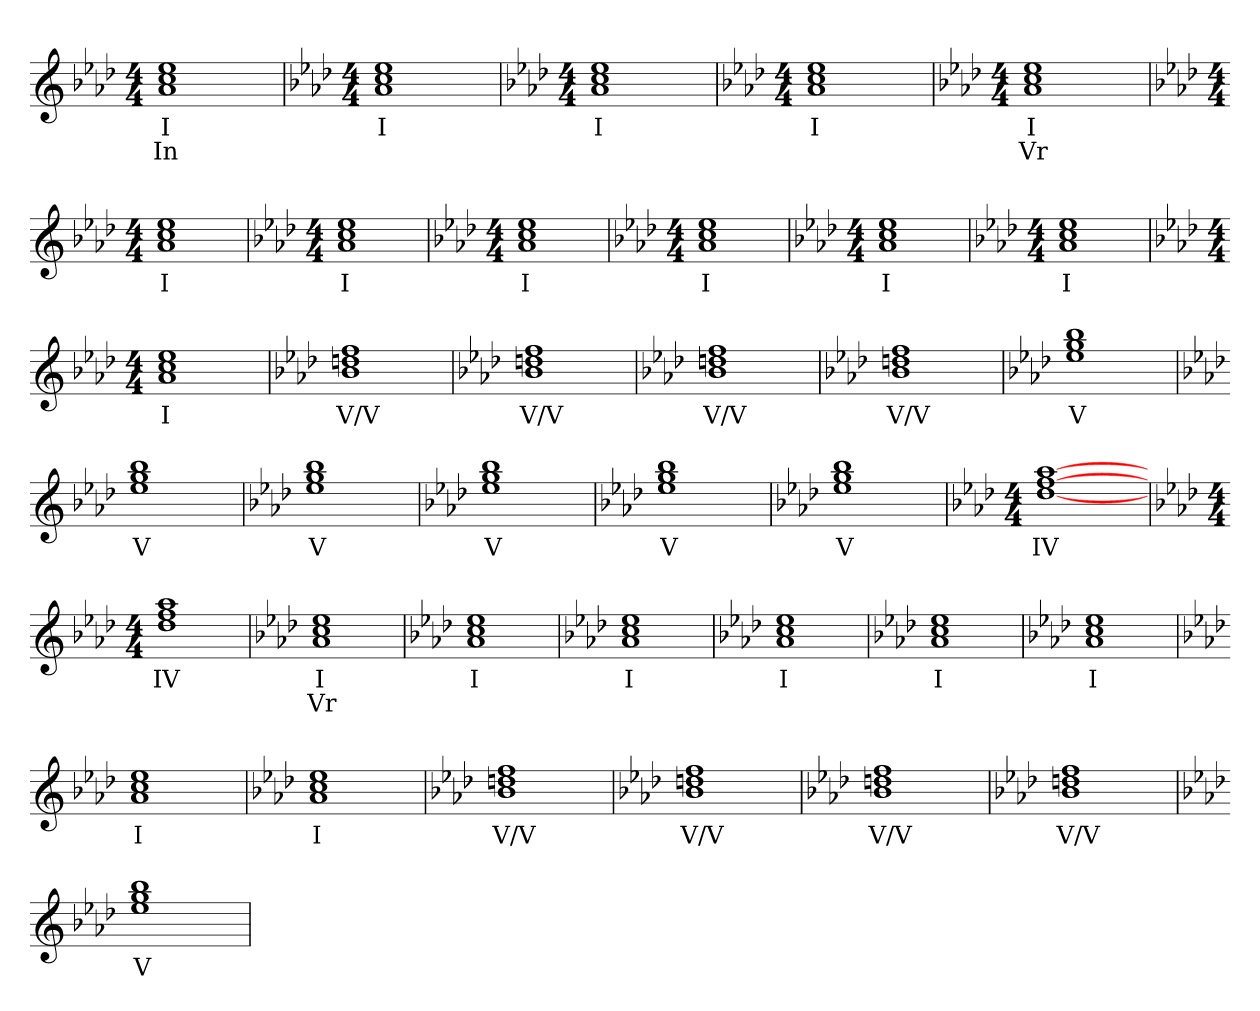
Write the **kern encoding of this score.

**kern	**text	**text
*part1	*part1	*part1
*staff1	*staff1	*staff1
*k[b-e-a-d-]	*	*
*A-:	*	*
*M4/4	*	*
=	=	=
1a- 1cc 1ee-	I	In
=	=	=
*k[b-e-a-d-]	*	*
*A-:	*	*
*M4/4	*	*
1a- 1cc 1ee-	I	.
=	=	=
*k[b-e-a-d-]	*	*
*A-:	*	*
*M4/4	*	*
1a- 1cc 1ee-	I	.
=	=	=
*k[b-e-a-d-]	*	*
*A-:	*	*
*M4/4	*	*
1a- 1cc 1ee-	I	.
=	=	=
*k[b-e-a-d-]	*	*
*A-:	*	*
*M4/4	*	*
1a- 1cc 1ee-	I	Vr
=	=	=
*k[b-e-a-d-]	*	*
*A-:	*	*
*M4/4	*	*
1a- 1cc 1ee-	I	.
=	=	=
*k[b-e-a-d-]	*	*
*A-:	*	*
*M4/4	*	*
1a- 1cc 1ee-	I	.
=	=	=
*k[b-e-a-d-]	*	*
*A-:	*	*
*M4/4	*	*
1a- 1cc 1ee-	I	.
=	=	=
*k[b-e-a-d-]	*	*
*A-:	*	*
*M4/4	*	*
1a- 1cc 1ee-	I	.
=	=	=
*k[b-e-a-d-]	*	*
*A-:	*	*
*M4/4	*	*
1a- 1cc 1ee-	I	.
=	=	=
*k[b-e-a-d-]	*	*
*A-:	*	*
*M4/4	*	*
1a- 1cc 1ee-	I	.
=	=	=
*k[b-e-a-d-]	*	*
*A-:	*	*
*M4/4	*	*
1a- 1cc 1ee-	I	.
=	=	=
*k[b-e-a-d-]	*	*
*A-:	*	*
1b- 1ddn 1ff	V/V	.
=	=	=
*k[b-e-a-d-]	*	*
*A-:	*	*
1b- 1ddn 1ff	V/V	.
=	=	=
*k[b-e-a-d-]	*	*
*A-:	*	*
1b- 1ddn 1ff	V/V	.
=	=	=
*k[b-e-a-d-]	*	*
*A-:	*	*
1b- 1ddn 1ff	V/V	.
=	=	=
*k[b-e-a-d-]	*	*
*A-:	*	*
1ee- 1gg 1bb-	V	.
=	=	=
*k[b-e-a-d-]	*	*
*A-:	*	*
1ee- 1gg 1bb-	V	.
=	=	=
*k[b-e-a-d-]	*	*
*A-:	*	*
1ee- 1gg 1bb-	V	.
=	=	=
*k[b-e-a-d-]	*	*
*A-:	*	*
1ee- 1gg 1bb-	V	.
=	=	=
*k[b-e-a-d-]	*	*
*A-:	*	*
1ee- 1gg 1bb-	V	.
=	=	=
*k[b-e-a-d-]	*	*
*A-:	*	*
1ee- 1gg 1bb-	V	.
=	=	=
*k[b-e-a-d-]	*	*
*A-:	*	*
*M4/4	*	*
[1dd- [1ff [1aa-	IV	.
=	=	=
*k[b-e-a-d-]	*	*
*A-:	*	*
*M4/4	*	*
1dd- 1ff 1aa-	IV	.
=	=	=
*k[b-e-a-d-]	*	*
*A-:	*	*
1a- 1cc 1ee-	I	Vr
=	=	=
*k[b-e-a-d-]	*	*
*A-:	*	*
1a- 1cc 1ee-	I	.
=	=	=
*k[b-e-a-d-]	*	*
*A-:	*	*
1a- 1cc 1ee-	I	.
=	=	=
*k[b-e-a-d-]	*	*
*A-:	*	*
1a- 1cc 1ee-	I	.
=	=	=
*k[b-e-a-d-]	*	*
*A-:	*	*
1a- 1cc 1ee-	I	.
=	=	=
*k[b-e-a-d-]	*	*
*A-:	*	*
1a- 1cc 1ee-	I	.
=	=	=
*k[b-e-a-d-]	*	*
*A-:	*	*
1a- 1cc 1ee-	I	.
=	=	=
*k[b-e-a-d-]	*	*
*A-:	*	*
1a- 1cc 1ee-	I	.
=	=	=
*k[b-e-a-d-]	*	*
*A-:	*	*
1b- 1ddn 1ff	V/V	.
=	=	=
*k[b-e-a-d-]	*	*
*A-:	*	*
1b- 1ddn 1ff	V/V	.
=	=	=
*k[b-e-a-d-]	*	*
*A-:	*	*
1b- 1ddn 1ff	V/V	.
=	=	=
*k[b-e-a-d-]	*	*
*A-:	*	*
1b- 1ddn 1ff	V/V	.
=	=	=
*k[b-e-a-d-]	*	*
*A-:	*	*
1ee- 1gg 1bb-	V	.
=	=	=
*-	*-	*-
